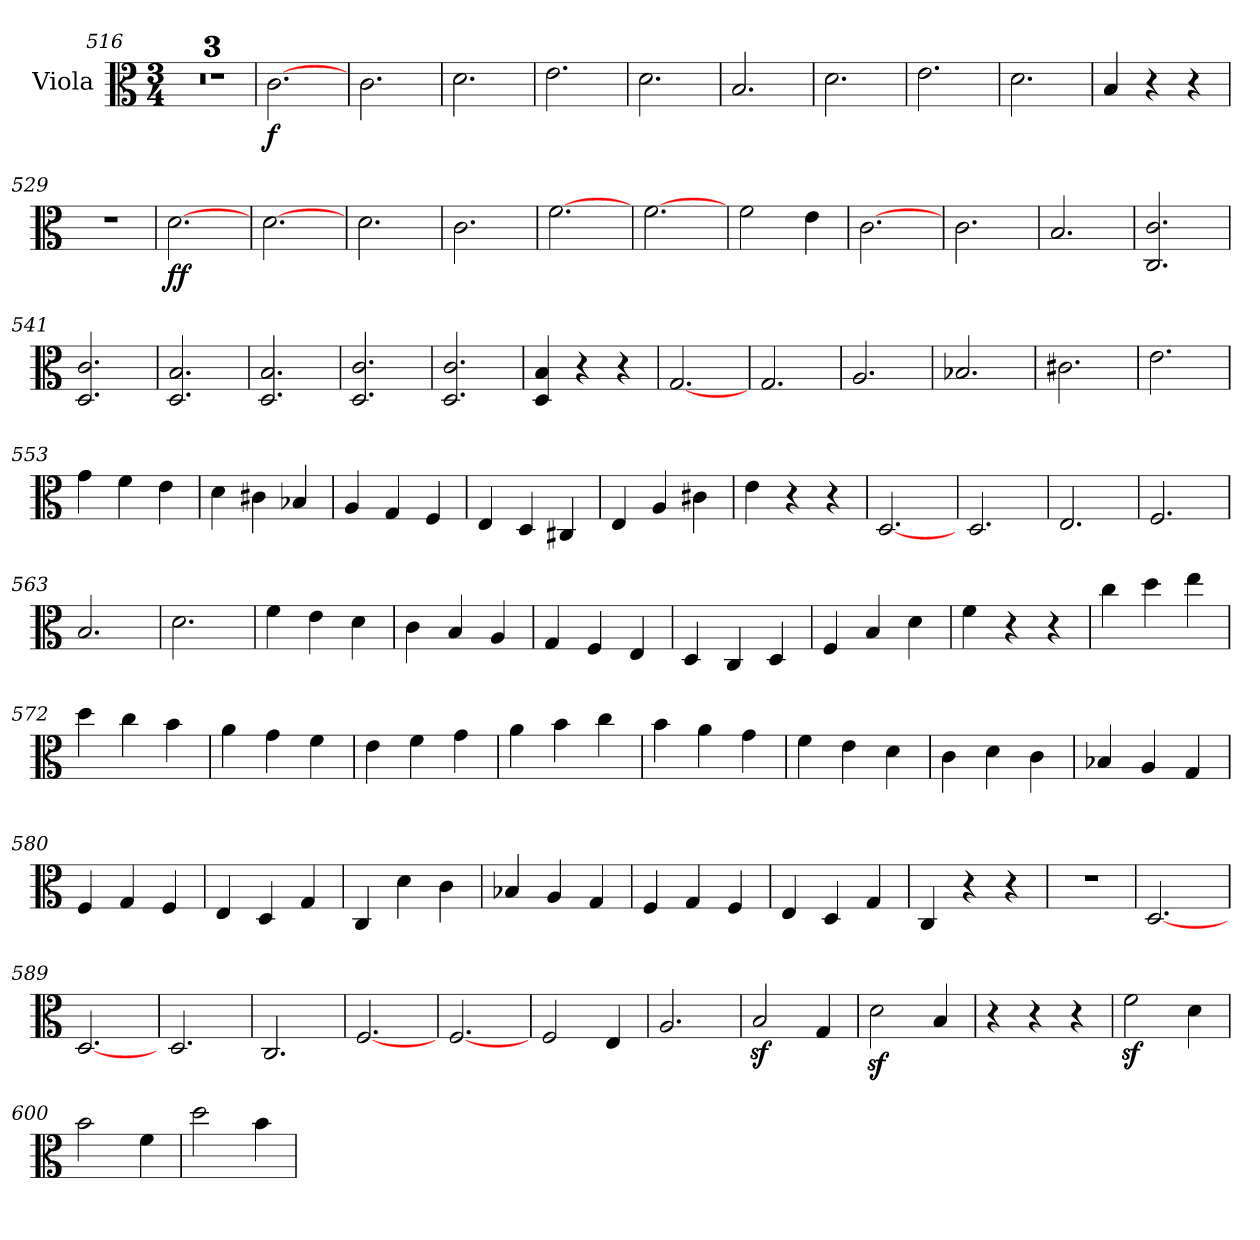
**kern	**dynam
*part1	*part1
*staff1	*staff1
*I"Viola	*
*I'Vla	*
*clefC3	*
*k[]	*
*C:	*
*M3/4	*
=516	=516
2.r	.
=517	=517
2.r	.
=518	=518
2.r	.
=519	=519
[2.c	f
=520	=520
2.c	.
=521	=521
2.d	.
=522	=522
2.e	.
=523	=523
2.d	.
=524	=524
2.B	.
=525	=525
2.d	.
=526	=526
2.e	.
=527	=527
2.d	.
=528	=528
4B	.
4r	.
4r	.
=529	=529
2.r	.
=530	=530
[2.d	ff
=531	=531
[2.d	.
=532	=532
2.d	.
=533	=533
2.c	.
=534	=534
[2.f	.
=535	=535
[2.f	.
=536	=536
2f	.
4e	.
=537	=537
[2.c	.
=538	=538
2.c	.
=539	=539
2.B	.
=540	=540
2.C 2.c	.
=541	=541
2.D 2.c	.
=542	=542
2.D 2.B	.
=543	=543
2.D 2.B	.
=544	=544
2.D 2.c	.
=545	=545
2.D 2.c	.
=546	=546
4D 4B	.
4r	.
4r	.
=547	=547
[2.G	.
=548	=548
2.G	.
=549	=549
2.A	.
=550	=550
2.B-X	.
=551	=551
2.c#X	.
=552	=552
2.e	.
=553	=553
4g	.
4f	.
4e	.
=554	=554
4d	.
4c#X	.
4B-X	.
=555	=555
4A	.
4G	.
4F	.
=556	=556
4E	.
4D	.
4C#X	.
=557	=557
4E	.
4A	.
4c#X	.
=558	=558
4e	.
4r	.
4r	.
=559	=559
[2.D	.
=560	=560
2.D	.
=561	=561
2.E	.
=562	=562
2.F	.
=563	=563
2.B	.
=564	=564
2.d	.
=565	=565
4f	.
4e	.
4d	.
=566	=566
4c	.
4B	.
4A	.
=567	=567
4G	.
4F	.
4E	.
=568	=568
4D	.
4C	.
4D	.
=569	=569
4F	.
4B	.
4d	.
=570	=570
4f	.
4r	.
4r	.
=571	=571
4cc	.
4dd	.
4ee	.
=572	=572
4dd	.
4cc	.
4b	.
=573	=573
4a	.
4g	.
4f	.
=574	=574
4e	.
4f	.
4g	.
=575	=575
4a	.
4b	.
4cc	.
=576	=576
4b	.
4a	.
4g	.
=577	=577
4f	.
4e	.
4d	.
=578	=578
4c	.
4d	.
4c	.
=579	=579
4B-X	.
4A	.
4G	.
=580	=580
4F	.
4G	.
4F	.
=581	=581
4E	.
4D	.
4G	.
=582	=582
4C	.
4d	.
4c	.
=583	=583
4B-X	.
4A	.
4G	.
=584	=584
4F	.
4G	.
4F	.
=585	=585
4E	.
4D	.
4G	.
=586	=586
4C	.
4r	.
4r	.
=587	=587
2.r	.
=588	=588
[2.D	.
=589	=589
[2.D	.
=590	=590
2.D	.
=591	=591
2.C	.
=592	=592
[2.F	.
=593	=593
[2.F	.
=594	=594
2F	.
4E	.
=595	=595
2.A	.
=596	=596
2Bz	.
4G	.
=597	=597
2dz	.
4B	.
=598	=598
4r	.
4r	.
4r	.
=599	=599
2fz	.
4d	.
=600	=600
2b	.
4f	.
=601	=601
2dd	.
4b	.
=	=
*-	*-
